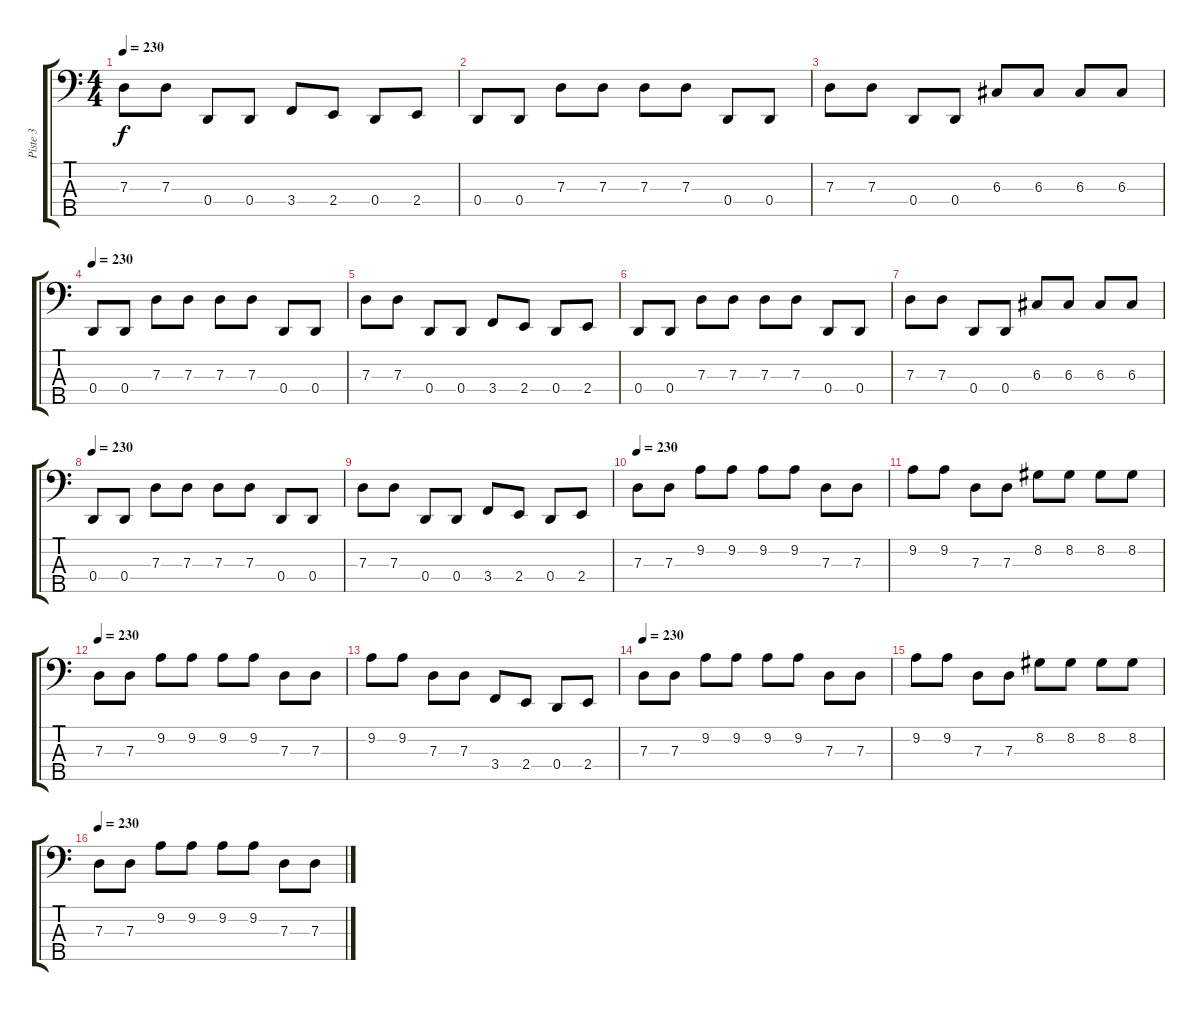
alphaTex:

\track ("Piste 3" "Piste 3") {instrument electricbassfinger}
\staff {score tabs}
\tuning (F2 C2 G1 D1 A0) {hide}
\ts (4 4)
\tempo 230
\clef f4
\ks c
7.3.8{dy f} 7.3.8 0.4.8 0.4.8 3.4.8 2.4.8 0.4.8 2.4.8 |
0.4.8 0.4.8 7.3.8 7.3.8 7.3.8 7.3.8 0.4.8 0.4.8 |
7.3.8 7.3.8 0.4.8 0.4.8 6.3.8 6.3.8 6.3.8 6.3.8 |
\tempo 230
0.4.8 0.4.8 7.3.8 7.3.8 7.3.8 7.3.8 0.4.8 0.4.8 |
7.3.8 7.3.8 0.4.8 0.4.8 3.4.8 2.4.8 0.4.8 2.4.8 |
0.4.8 0.4.8 7.3.8 7.3.8 7.3.8 7.3.8 0.4.8 0.4.8 |
7.3.8 7.3.8 0.4.8 0.4.8 6.3.8 6.3.8 6.3.8 6.3.8 |
\tempo 230
0.4.8 0.4.8 7.3.8 7.3.8 7.3.8 7.3.8 0.4.8 0.4.8 |
7.3.8 7.3.8 0.4.8 0.4.8 3.4.8 2.4.8 0.4.8 2.4.8 |
\tempo 230
7.3.8 7.3.8 9.2.8 9.2.8 9.2.8 9.2.8 7.3.8 7.3.8 |
9.2.8 9.2.8 7.3.8 7.3.8 8.2.8 8.2.8 8.2.8 8.2.8 |
\tempo 230
7.3.8 7.3.8 9.2.8 9.2.8 9.2.8 9.2.8 7.3.8 7.3.8 |
9.2.8 9.2.8 7.3.8 7.3.8 3.4.8 2.4.8 0.4.8 2.4.8 |
\tempo 230
7.3.8 7.3.8 9.2.8 9.2.8 9.2.8 9.2.8 7.3.8 7.3.8 |
9.2.8 9.2.8 7.3.8 7.3.8 8.2.8 8.2.8 8.2.8 8.2.8 |
\tempo 230
7.3.8 7.3.8 9.2.8 9.2.8 9.2.8 9.2.8 7.3.8 7.3.8
